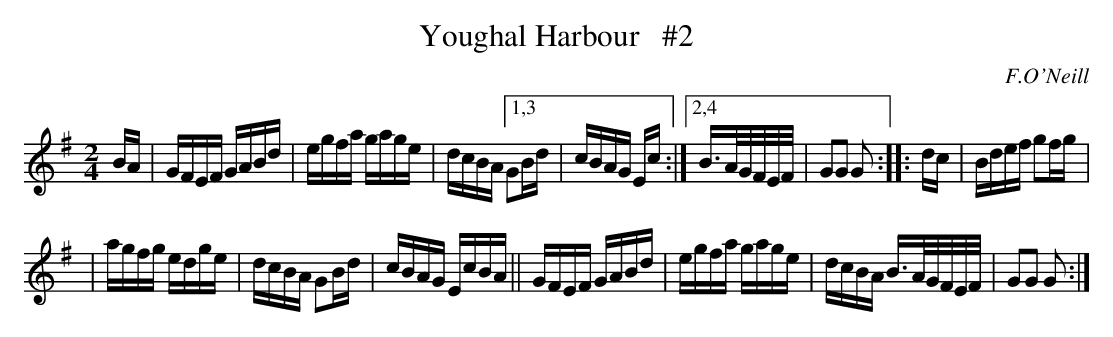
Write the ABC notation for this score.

X:1
T: Youghal Harbour   #2
O: F.O'Neill
M: 2/4
L: 1/16
K: G
BA | GFEF GABd | egfa gage | dcBA [1,3 G2Bd | cBAG Ec :|[2,4 B>AG/F/E/F/ | G2G2 G2 :: dc | Bdef g2fg |
| agfg edge | dcBA G2Bd | cBAG EcBA || GFEF GABd | egfa gage | dcBA B>AG/F/E/F/ | G2G2 G2 :|
